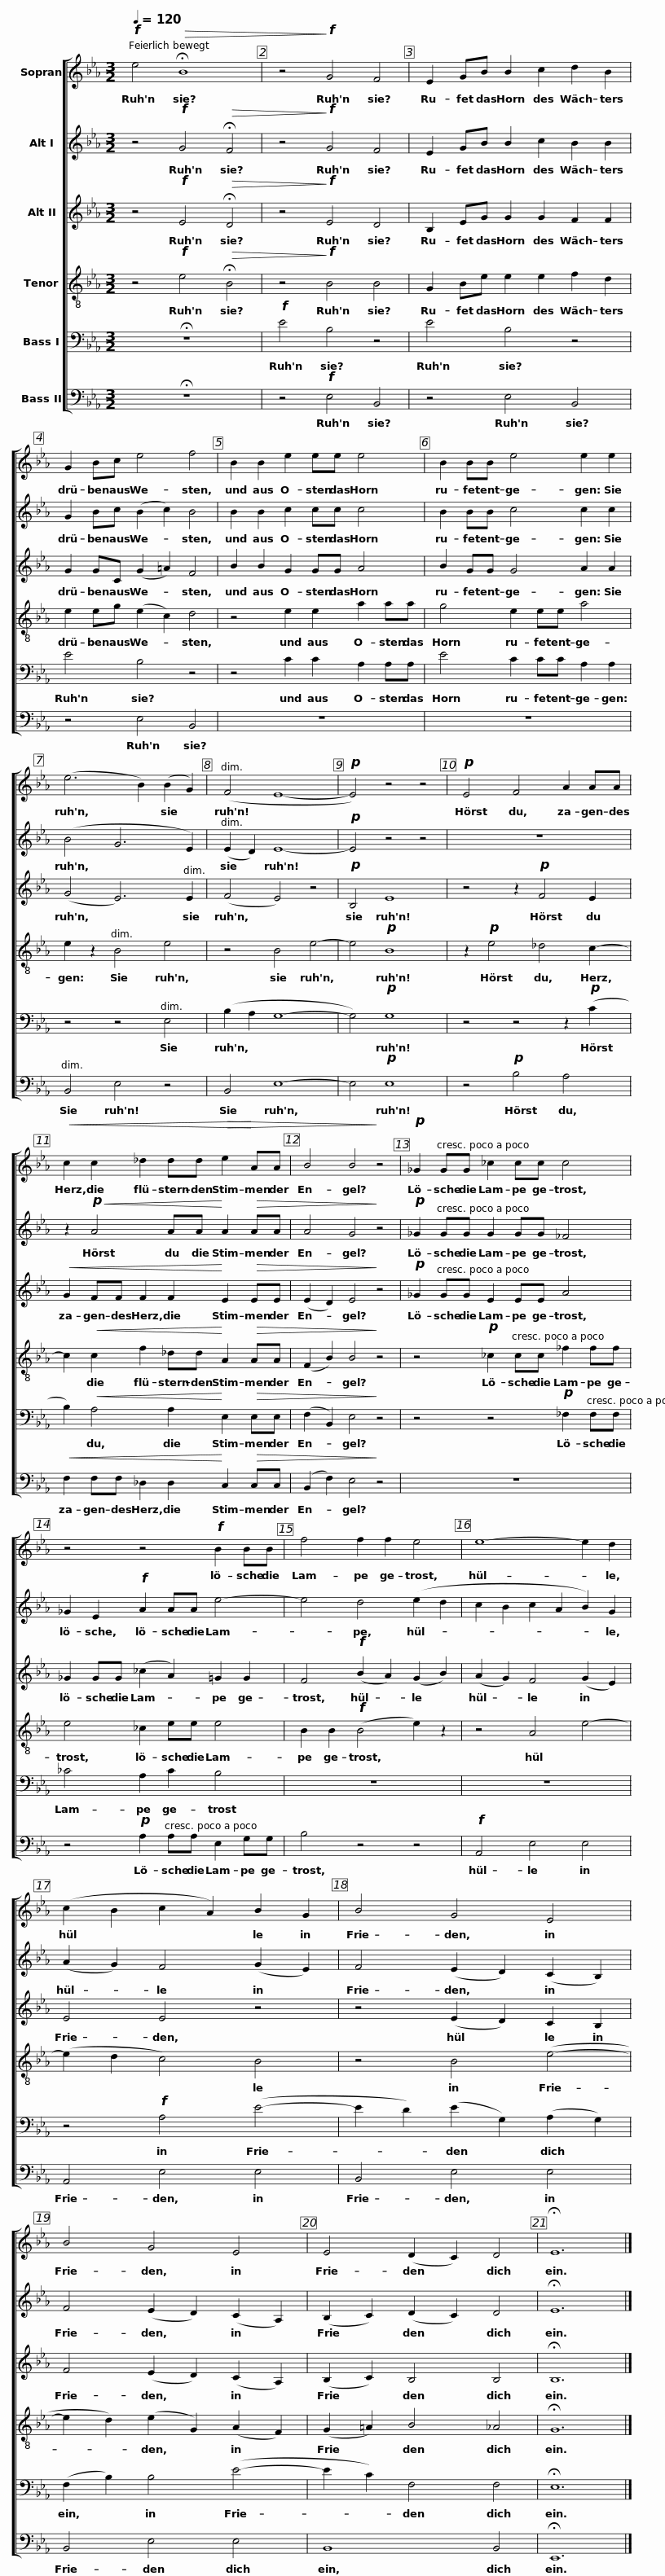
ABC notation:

X:1
%%score [ 1 2 3 4 5 6 ]
L:1/8
Q:1/4=120
M:3/2
I:linebreak $
K:Eb
V:1 treble
V:2 treble
V:3 treble
V:4 treble-8
V:5 bass
V:6 bass
V:1
!f! e4!>(! !fermata!B8 | z4!>)!!f! G4 F4 | E2 GB B2 c2 d2 B2 | G2 Bc e4 f4 |$ B2 B2 e2 ee e4 | %5
 B2 BB e4 e2 e2 | (e6 B2) (B2 G2) |$ (F4 E8- |!p! E4) z4 z4 |!p! E4 F4 A2 AA | %10
!<(! c2 c2 _d2 dd!>(! e2!<)! AA | B4 B4!>)! z4 |$!p! _G2 GG _c2 cc c4 | z4 z4!f! B2 BB | f4 f2 f2 e4 | %15
 e8- e2 d2 |$ (c2 B2 c2 A2) B2 G2 | B4 G4 E4 | B4 G4 E4 | E4 (D2 C2) D4 | %20
 !fermata!E12 |] %21
V:2
 z4!f! G4!>(! !fermata!F4 | z4!>)!!f! G4 F4 | E2 GB B2 c2 B2 B2 | G2 Bc (B2 c2) B4 |$ B2 B2 c2 cc c4 | %5
 B2 BB c4 c2 c2 | (B4 G6 E2) |$ (E2 D2) E8- |!p! E4 z4 z4 | z12 | %10
 z2!p!!<(! A4 AA!<)! A2!>(! AA | A4 G4!>)! z4 |$!p! _G2 GG G2 GG _F4 | _G2 E2!f! A2 AA e4- | e4 d4 (e2 d2 | %15
 c2 B2 c2 A2 B2) G2 |$ (A2 G2) F4 (G2 E2) | F4 (E2 D2) (C2 B,2) | F4 (E2 D2) (C2 A,2) | (B,2 C2) (D2 C2) D4 | %20
 !fermata!E12 |] %21
V:3
 z4!f! E4!>(! !fermata!D4 | z4!>)!!f! E4 D4 | B,2 EG G2 G2 F2 F2 | G2 GC (G2 =A2) F4 |$ B2 B2 G2 GG A4 | %5
 B2 GG G4 A2 A2 | (G4 E6) E2 |$ (F4 E4) z4 |!p! B,4 E8 | z4 z2!p! F4 E2 | %10
!<(! G2 FF F2 F2!<)! E2!>(! EE | (E2 D2) E4!>)! z4 |$!p! _G2 GG E2 EE A4 | _G2 GG (_c2 A2) =G2 G2 | F4!f! (B2 A2) (G2 B2) | %15
 (A2 G2) F4 (G2 E2) |$ E4 E4 z4 | z4 (E2 D2) C2 B,2 | F4 (E2 D2) (C2 A,2) | (B,2 C2) B,4 B,4 | %20
 !fermata!B,12 |] %21
V:4
 z4!f! e4!>(! !fermata!B4 | z4!>)!!f! B4 B4 | G2 Be e2 e2 f2 d2 | e2 eg (e2 c2) d4 |$ z4 e2 e2 a2 aa | %5
 g4 e2 ee a4 | e2 z2 B4 e4 |$ z4 B4 e4- | e4!p! B8 | z2!p! e4 _d4 c2- | %10
 c2!<(! c2 f2 _dd!<)! A2!>(! AA | (F2 B2) B4!>)! z4 |$ z4!p! _c2 cc _f2 ff | e4 _c2 ee e4 | B2 B2!f! (B4 e2) z2 | %15
 z4 A4 e4- |$ (e2 d2 c4) B4 | z4 B4 (e4- | e2 d2) (e2 G2) (A2 F2) | (G2 =A2) B4 _A4 | %20
 !fermata!G12 |] %21
V:5
 !fermata!z12 |!f! E4 B,4 z4 | E4 B,4 z4 | E4 B,4 z4 |$ z4 C2 C2 A,2 A,A, | %5
 E4 C2 CC A,2 A,2 | z4 z4 E,4 |$ (B,2 A,2 G,8- | G,4)!p! G,8 | z4 z4 z2!p! (C2 | %10
 B,2)!<(! A,4 A,2!<)! E,2!>(! E,E, | (F,2 B,,2) E,4!>)! z4 |$ z4 z4!p! _F,2 F,F, | _C4 A,2 C2 B,4 | z12 | %15
 z12 |$ z4!f! A,4 (E4- | E2 D2) (E2 G,2) (A,2 G,2) | (F,2 B,2) B,4 (E4- | E2 C2) F,4 F,4 | %20
 !fermata!E,12 |] %21
V:6
 !fermata!z12 | z4!f! E,4 B,,4 | z4 E,4 B,,4 | z4 E,4 B,,4 |$ z12 | %5
 z12 | B,,4 E,4 z4 |$ B,,4 E,8- | E,4!p! E,8 | z4!p! B,4 A,4 | %10
!<(! F,2 F,F, _D,2 D,2!<)! C,2!>(! C,C, | (B,,2 F,2) E,4!>)! z4 |$ z12 | z4!p! A,2 A,A, E,2 G,G, | B,4 z4 z4 | %15
!f! A,,4 E,4 E,4 |$ A,,4 E,4 E,4 | B,,4 E,4 E,4 | B,,4 E,4 E,4 | B,,8 B,,4 | %20
 !fermata!E,,12 |] %21
